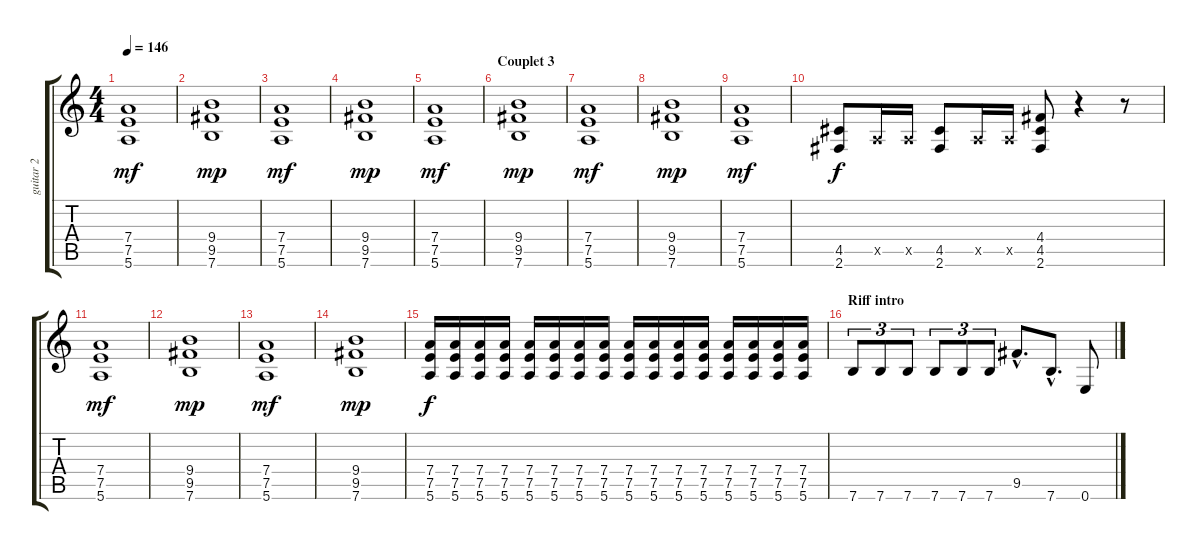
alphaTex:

\track ("guitar 2" "guitar 2") {instrument overdrivenguitar}
\staff {score tabs}
\tuning (E4 B3 G3 D3 A2 E2) {hide}
\ts (4 4)
\tempo 146
\clef g2
\ks c
(7.4 7.5 5.6).1{dy mf} |
(9.4 9.5 7.6).1{dy mp} |
(7.4 7.5 5.6).1{dy mf} |
(9.4 9.5 7.6).1{dy mp} |
(7.4 7.5 5.6).1{dy mf} |
\section ("" "Couplet 3")
(9.4 9.5 7.6).1{dy mp} |
(7.4 7.5 5.6).1{dy mf} |
(9.4 9.5 7.6).1{dy mp} |
(7.4 7.5 5.6).1{dy mf} |
(4.5 2.6).8{dy f} 0.5{x}.16 0.5{x}.16 (4.5 2.6).8 0.5{x}.16 0.5{x}.16 (4.4 4.5 2.6).8 r.4 r.8 |
(7.4 7.5 5.6).1{dy mf} |
(9.4 9.5 7.6).1{dy mp} |
(7.4 7.5 5.6).1{dy mf} |
(9.4 9.5 7.6).1{dy mp} |
(7.4 7.5 5.6).16{dy f} (7.4 7.5 5.6).16 (7.4 7.5 5.6).16 (7.4 7.5 5.6).16 (7.4 7.5 5.6).16 (7.4 7.5 5.6).16 (7.4 7.5 5.6).16 (7.4 7.5 5.6).16 (7.4 7.5 5.6).16 (7.4 7.5 5.6).16 (7.4 7.5 5.6).16 (7.4 7.5 5.6).16 (7.4 7.5 5.6).16 (7.4 7.5 5.6).16 (7.4 7.5 5.6).16 (7.4 7.5 5.6).16 |
\section ("" "Riff intro")
7.6.8{tu (3 2)} 7.6.8{tu (3 2)} 7.6.8{tu (3 2)} 7.6.8{tu (3 2)} 7.6.8{tu (3 2)} 7.6.8{tu (3 2)} 9.5{hac}.8{d} 7.6{hac}.8{d} 0.6.8
